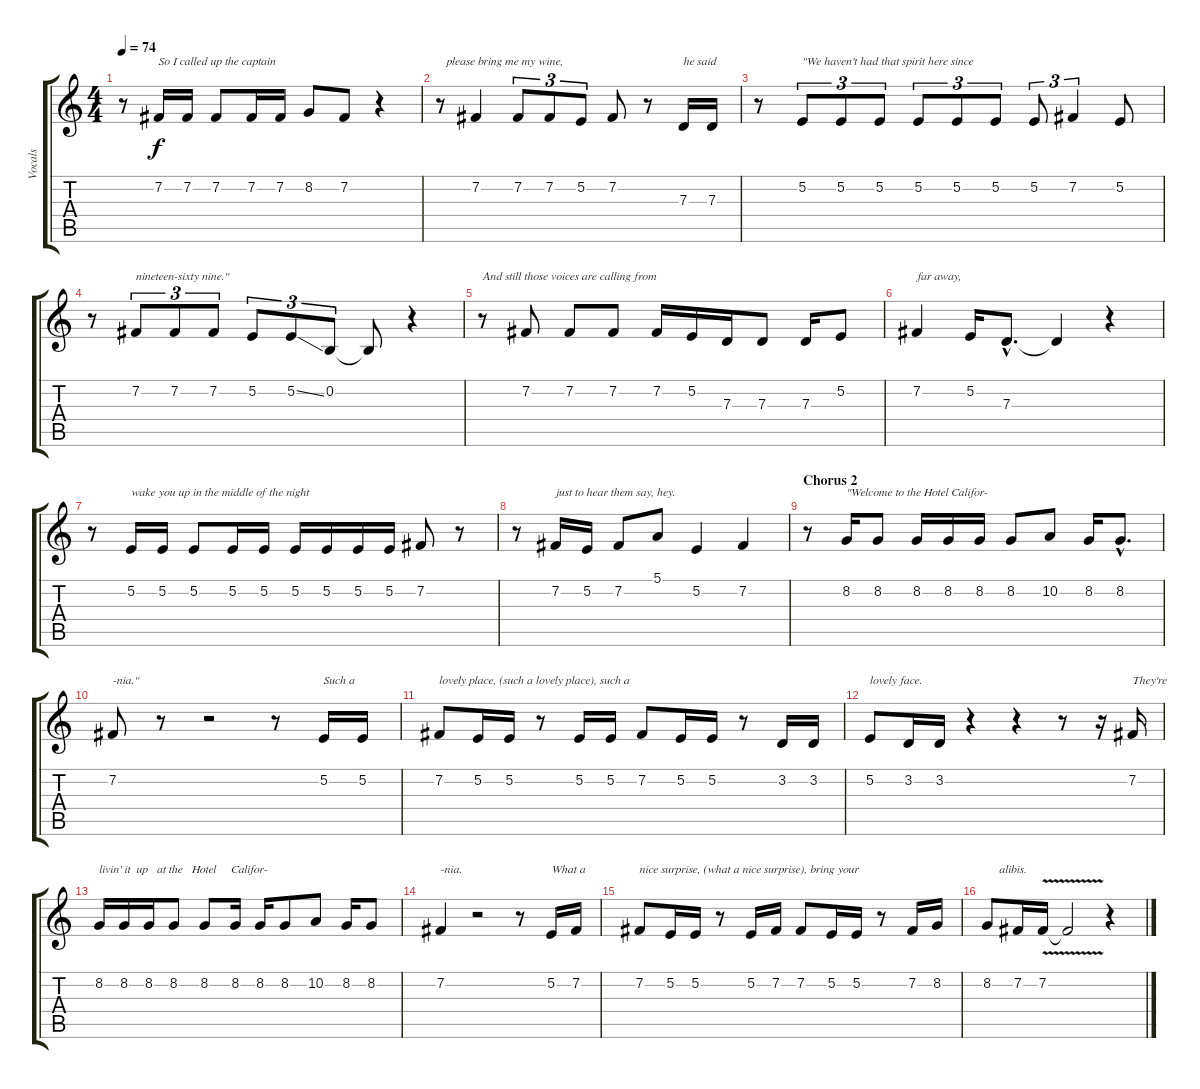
\track ("Vocals" "Vocals") {instrument lead3calliope}
\staff {score tabs}
\tuning (E4 B3 G3 D3 A2 E2) {hide}
\ts (4 4)
\tempo 74
\clef g2
\ks c
r.8{dy f} 7.2.16{txt "So I called up the captain"} 7.2.16 7.2.8 7.2.16 7.2.16 8.2.8 7.2.8 r.4 |
r.8{txt "  please bring me my wine,"} 7.2.4 7.2.8{tu (3 2)} 7.2.8{tu (3 2)} 5.2.8{tu (3 2)} 7.2.8 r.8 7.3.16{txt "he said"} 7.3.16 |
r.8 5.2.8{tu (3 2) txt "\"We haven't had that spirit here since"} 5.2.8{tu (3 2)} 5.2.8{tu (3 2)} 5.2.8{tu (3 2)} 5.2.8{tu (3 2)} 5.2.8{tu (3 2)} 5.2.8{tu (3 2)} 7.2.4{tu (3 2)} 5.2.8 |
r.8 7.2.8{tu (3 2) txt "nineteen-sixty nine.\""} 7.2.8{tu (3 2)} 7.2.8{tu (3 2)} 5.2.8{tu (3 2)} 5.2{ss}.8{tu (3 2)} 0.2.8{tu (3 2)} 0.2{t}.8 r.4 |
r.8{txt "And still those voices are calling from"} 7.2.8 7.2.8 7.2.8 7.2.16 5.2.16 7.3.16 7.3.8 7.3.16 5.2.8 |
7.2.4{txt "far away, "} 5.2.16 7.3{hac}.8{d} 7.3{t}.4 r.4 |
r.8 5.2.16{txt "wake you up in the middle of the night"} 5.2.16 5.2.8 5.2.16 5.2.16 5.2.16 5.2.16 5.2.16 5.2.16 7.2.8 r.8 |
r.8 7.2.16{txt "just to hear them say, hey."} 5.2.16 7.2.8 5.1.8 5.2.4 7.2.4 |
\section ("" "Chorus 2")
r.8 8.2.16{txt "\"Welcome to the Hotel Califor-"} 8.2.8 8.2.16 8.2.16 8.2.16 8.2.8 10.2.8 8.2.16 8.2{hac}.8{d} |
7.2.8{txt "-nia.\""} r.8 r.2 r.8 5.2.16{txt "Such a"} 5.2.16 |
7.2.8{txt "lovely place, (such a lovely place), such a"} 5.2.16 5.2.16 r.8 5.2.16{volume 14 balance 0} 5.2.16 7.2.8 5.2.16 5.2.16 r.8 3.2.16{volume 16 balance 8} 3.2.16 |
5.2.8{txt "lovely face."} 3.2.16 3.2.16 r.4 r.4 r.8 r.16 7.2.16{txt "They're"} |
8.2.16{txt "livin' it  up   at the   Hotel     Califor-"} 8.2.16 8.2.16 8.2.8 8.2.8 8.2.16 8.2.16 8.2.8 10.2.8 8.2.16 8.2.8 |
7.2.4{txt "-nia."} r.2 r.8 5.2.16{txt "What a"} 7.2.16 |
7.2.8{txt "nice surprise, (what a nice surprise), bring your"} 5.2.16 5.2.16 r.8 5.2.16{volume 14 balance 0} 7.2.16 7.2.8 5.2.16 5.2.16 r.8 7.2.16{volume 16 balance 8} 8.2.16 |
8.2.8{txt "    alibis."} 7.2.16 7.2{v}.16 7.2{t}.2 r.4
